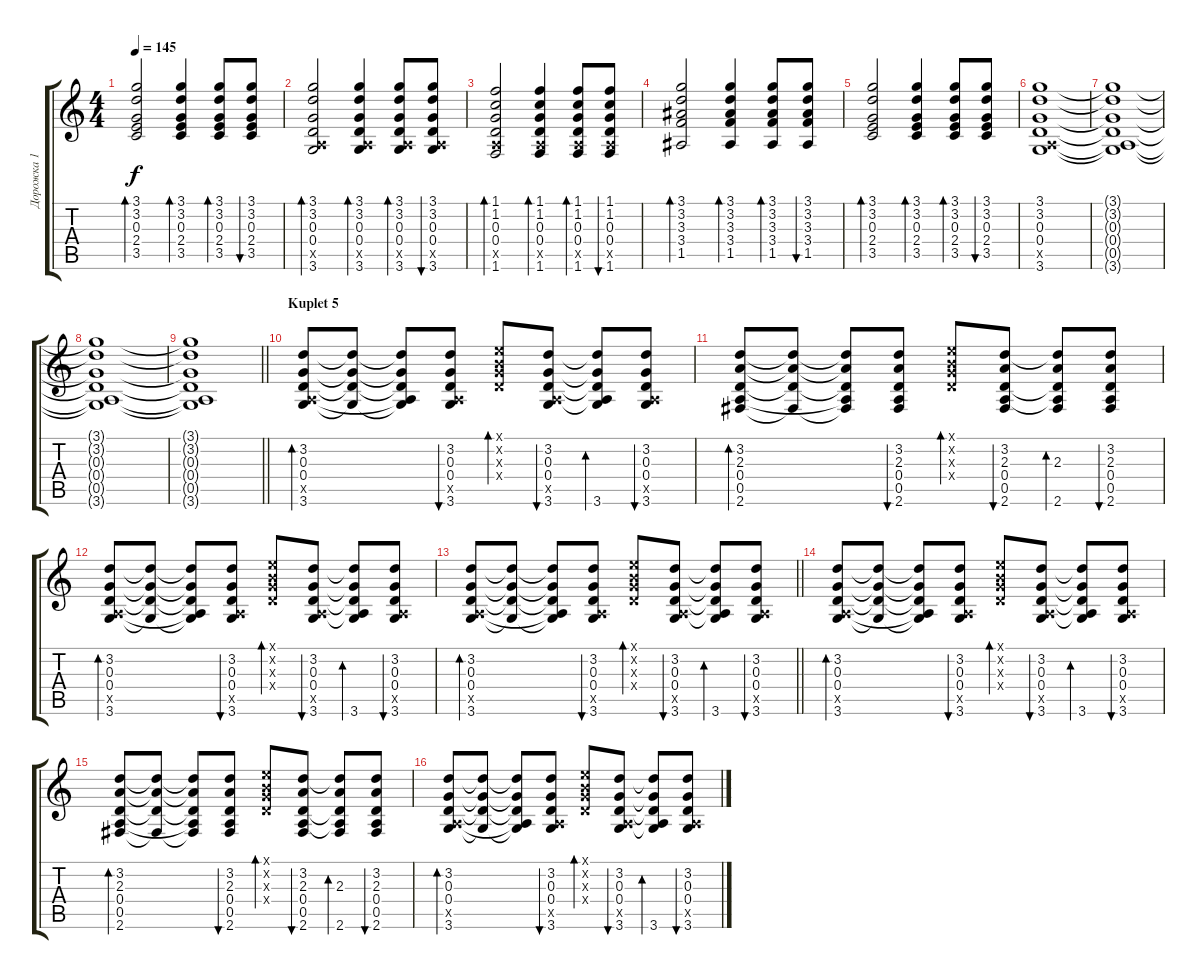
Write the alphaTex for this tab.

\track ("Дорожка 1" "Дорожка 1") {instrument acousticguitarsteel}
\staff {score tabs}
\tuning (E4 B3 G3 D3 A2 E2) {hide}
\ts (4 4)
\tempo 145
\clef g2
\ks c
(3.1 3.2 0.3 2.4 3.5).2{bd 60 dy f} (3.1 3.2 0.3 2.4 3.5).4{bd 60} (3.1 3.2 0.3 2.4 3.5).8{bd 60} (3.1 3.2 0.3 2.4 3.5).8{bu 60} |
(3.1 3.2 0.3 0.4 0.5{x} 3.6).2{bd 60} (3.1 3.2 0.3 0.4 0.5{x} 3.6).4{bd 60} (3.1 3.2 0.3 0.4 0.5{x} 3.6).8{bd 60} (3.1 3.2 0.3 0.4 0.5{x} 3.6).8{bu 60} |
(1.1 1.2 0.3 0.4 0.5{x} 1.6).2{bd 60} (1.1 1.2 0.3 0.4 0.5{x} 1.6).4{bd 60} (1.1 1.2 0.3 0.4 0.5{x} 1.6).8{bd 60} (1.1 1.2 0.3 0.4 0.5{x} 1.6).8{bu 60} |
(3.1 3.2 3.3 3.4 1.5).2{bd 60} (3.1 3.2 3.3 3.4 1.5).4{bd 60} (3.1 3.2 3.3 3.4 1.5).8{bd 60} (3.1 3.2 3.3 3.4 1.5).8{bu 60} |
(3.1 3.2 0.3 2.4 3.5).2{bd 60} (3.1 3.2 0.3 2.4 3.5).4{bd 60} (3.1 3.2 0.3 2.4 3.5).8{bd 60} (3.1 3.2 0.3 2.4 3.5).8{bu 60} |
(3.1 3.2 0.3 0.4 0.5{x} 3.6).1 |
(3.1{t} 3.2{t} 0.3{t} 0.4{t} 0.5{t} 3.6{t}).1 |
(3.1{t} 3.2{t} 0.3{t} 0.4{t} 0.5{t} 3.6{t}).1 |
\barLineRight lightlight
(3.1{t} 3.2{t} 0.3{t} 0.4{t} 0.5{t} 3.6{t}).1 |
\section ("" "Kuplet 5")
(3.2 0.3 0.4 0.5{x} 3.6).8{bd 60} (3.2{t} 0.3{t} 0.4{t} 3.6{t}).8 (3.2{t} 0.3{t} 0.4{t} 0.5{t} 3.6{t}).8 (3.2 0.3 0.4 0.5{x} 3.6).8{bu 60} (0.1{x} 0.2{x} 0.3{x} 0.4{x}).8{bd 60} (3.2 0.3 0.4 0.5{x} 3.6).8{bu 60} (3.2{t} 0.3{t} 0.4{t} 0.5{t} 3.6).8{bd 60} (3.2 0.3 0.4 0.5{x} 3.6).8{bu 60} |
(3.2 2.3 0.4 0.5 2.6).8{bd 60} (3.2{t} 2.3{t} 0.4{t} 2.6{t}).8 (3.2{t} 2.3{t} 0.4{t} 0.5{t} 2.6{t}).8 (3.2 2.3 0.4 0.5 2.6).8{bu 60} (0.1{x} 0.2{x} 0.3{x} 0.4{x}).8{bd 60} (3.2 2.3 0.4 0.5 2.6).8{bu 60} (3.2{t} 2.3 0.4{t} 0.5{t} 2.6).8{bd 60} (3.2 2.3 0.4 0.5 2.6).8{bu 60} |
(3.2 0.3 0.4 0.5{x} 3.6).8{bd 60} (3.2{t} 0.3{t} 0.4{t} 3.6{t}).8 (3.2{t} 0.3{t} 0.4{t} 0.5{t} 3.6{t}).8 (3.2 0.3 0.4 0.5{x} 3.6).8{bu 60} (0.1{x} 0.2{x} 0.3{x} 0.4{x}).8{bd 60} (3.2 0.3 0.4 0.5{x} 3.6).8{bu 60} (3.2{t} 0.3{t} 0.4{t} 0.5{t} 3.6).8{bd 60} (3.2 0.3 0.4 0.5{x} 3.6).8{bu 60} |
\barLineRight lightlight
(3.2 0.3 0.4 0.5{x} 3.6).8{bd 60} (3.2{t} 0.3{t} 0.4{t} 3.6{t}).8 (3.2{t} 0.3{t} 0.4{t} 0.5{t} 3.6{t}).8 (3.2 0.3 0.4 0.5{x} 3.6).8{bu 60} (0.1{x} 0.2{x} 0.3{x} 0.4{x}).8{bd 60} (3.2 0.3 0.4 0.5{x} 3.6).8{bu 60} (3.2{t} 0.3{t} 0.4{t} 0.5{t} 3.6).8{bd 60} (3.2 0.3 0.4 0.5{x} 3.6).8{bu 60} |
(3.2 0.3 0.4 0.5{x} 3.6).8{bd 60} (3.2{t} 0.3{t} 0.4{t} 3.6{t}).8 (3.2{t} 0.3{t} 0.4{t} 0.5{t} 3.6{t}).8 (3.2 0.3 0.4 0.5{x} 3.6).8{bu 60} (0.1{x} 0.2{x} 0.3{x} 0.4{x}).8{bd 60} (3.2 0.3 0.4 0.5{x} 3.6).8{bu 60} (3.2{t} 0.3{t} 0.4{t} 0.5{t} 3.6).8{bd 60} (3.2 0.3 0.4 0.5{x} 3.6).8{bu 60} |
(3.2 2.3 0.4 0.5 2.6).8{bd 60} (3.2{t} 2.3{t} 0.4{t} 2.6{t}).8 (3.2{t} 2.3{t} 0.4{t} 0.5{t} 2.6{t}).8 (3.2 2.3 0.4 0.5 2.6).8{bu 60} (0.1{x} 0.2{x} 0.3{x} 0.4{x}).8{bd 60} (3.2 2.3 0.4 0.5 2.6).8{bu 60} (3.2{t} 2.3 0.4{t} 0.5{t} 2.6).8{bd 60} (3.2 2.3 0.4 0.5 2.6).8{bu 60} |
(3.2 0.3 0.4 0.5{x} 3.6).8{bd 60} (3.2{t} 0.3{t} 0.4{t} 3.6{t}).8 (3.2{t} 0.3{t} 0.4{t} 0.5{t} 3.6{t}).8 (3.2 0.3 0.4 0.5{x} 3.6).8{bu 60} (0.1{x} 0.2{x} 0.3{x} 0.4{x}).8{bd 60} (3.2 0.3 0.4 0.5{x} 3.6).8{bu 60} (3.2{t} 0.3{t} 0.4{t} 0.5{t} 3.6).8{bd 60} (3.2 0.3 0.4 0.5{x} 3.6).8{bu 60}
